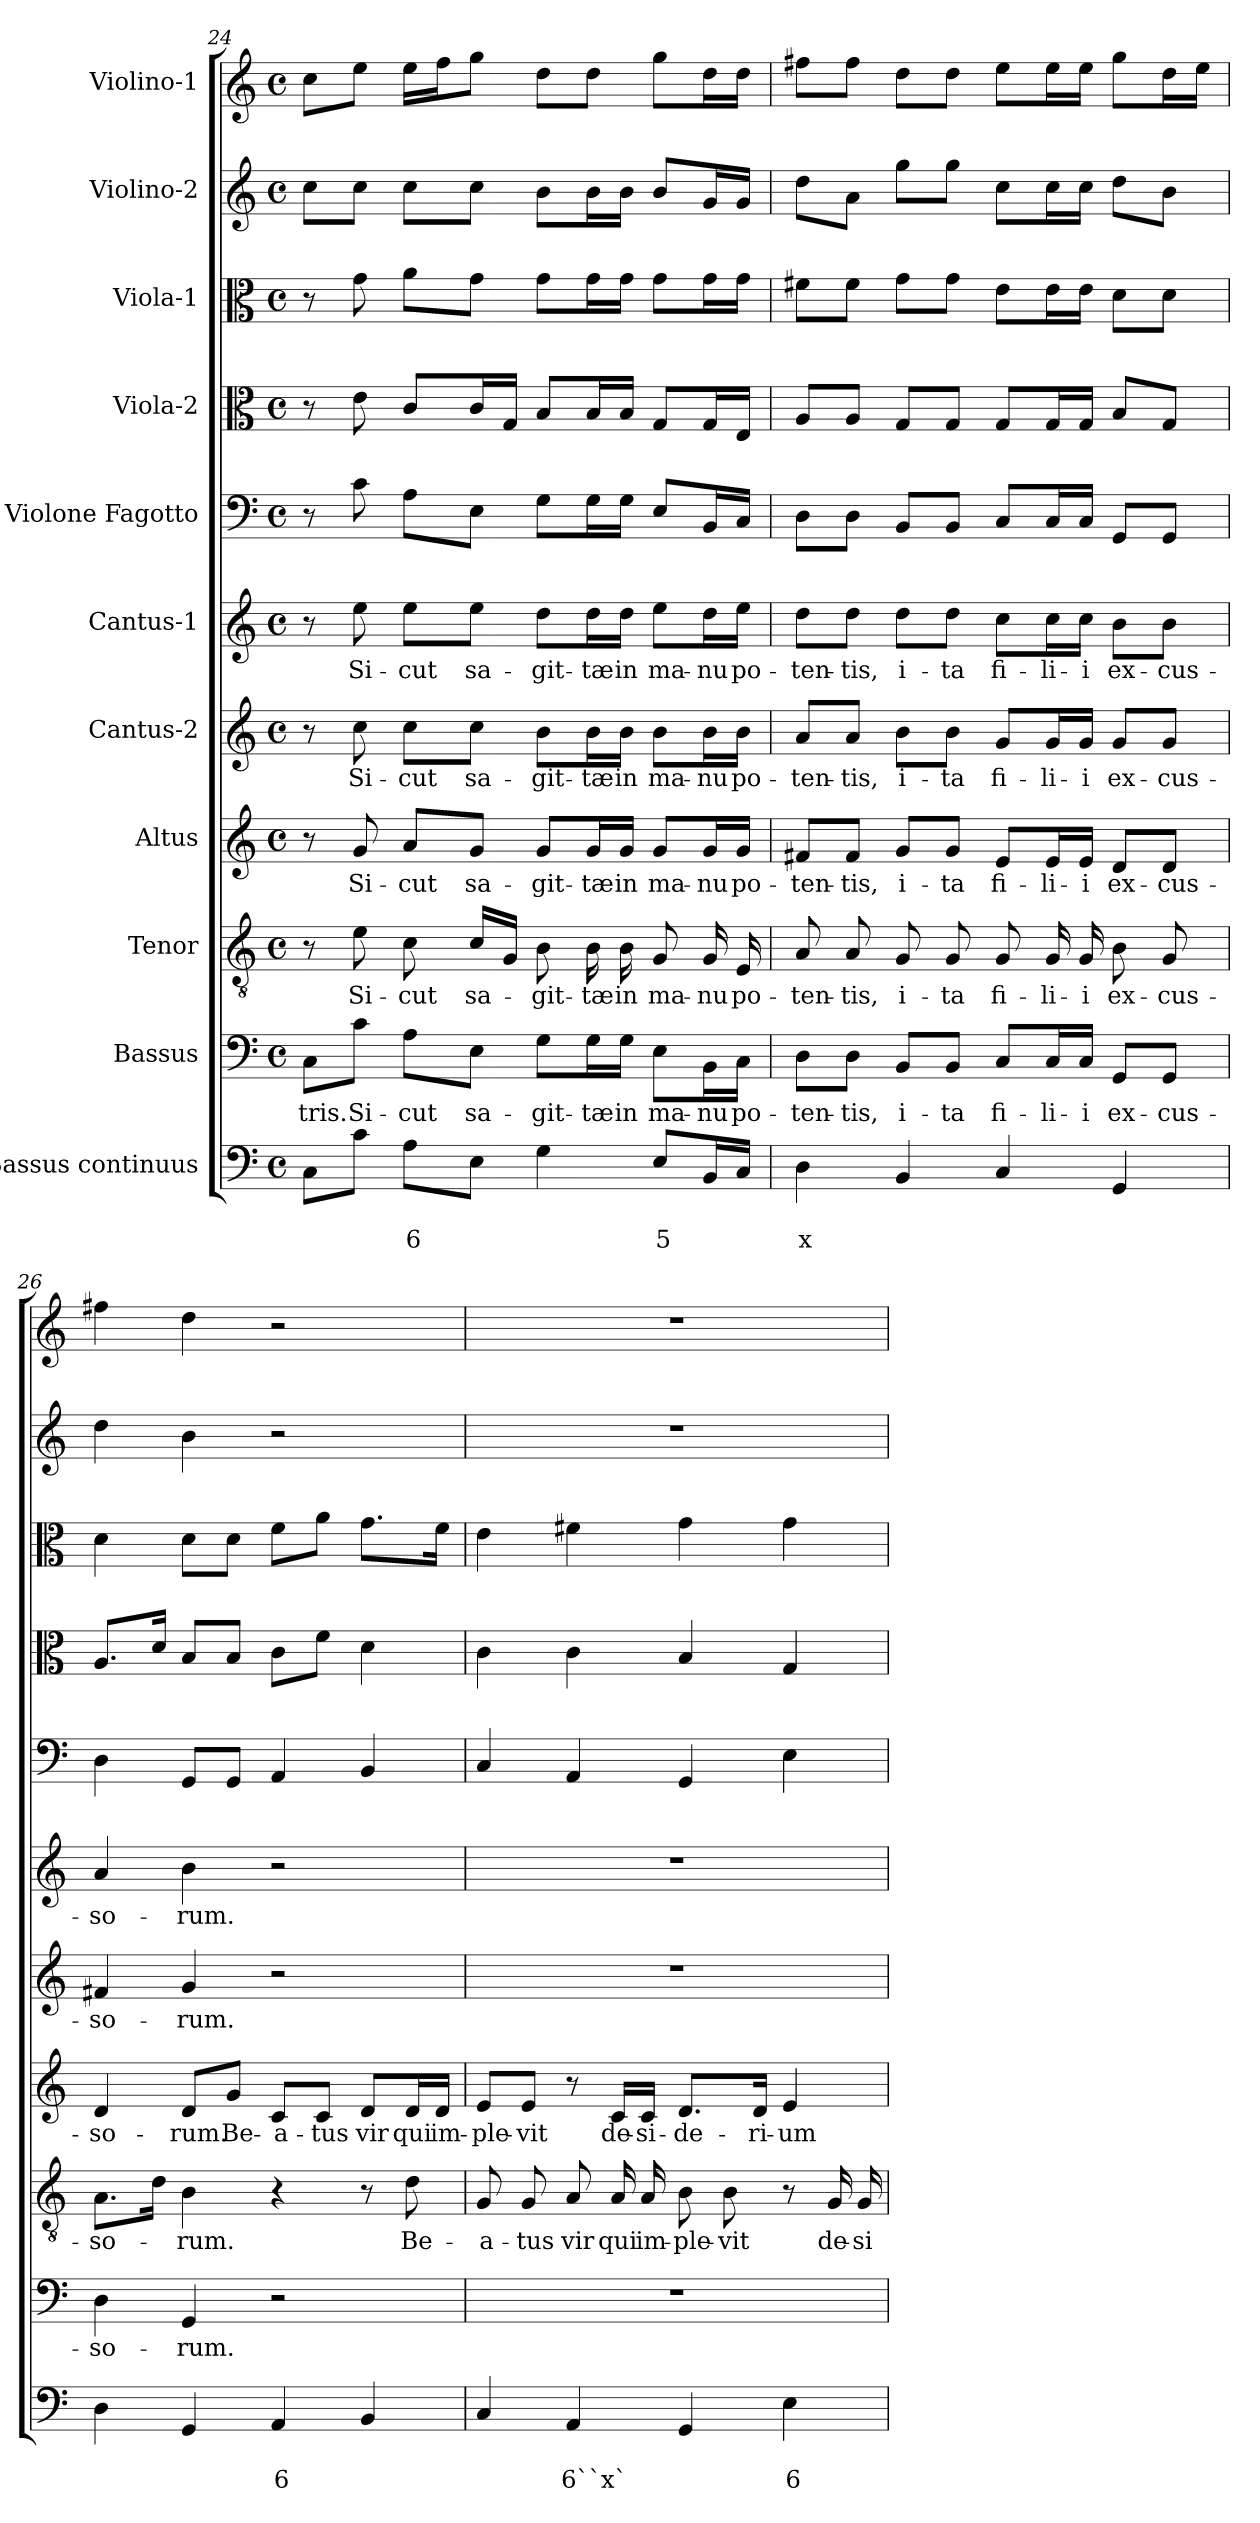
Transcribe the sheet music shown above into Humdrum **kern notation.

**kern	**text	**text	**kern	**text	**kern	**text	**kern	**text	**kern	**text	**kern	**text	**kern	**kern	**kern	**kern	**kern
*part11	*part11	*part11	*part10	*part10	*part9	*part9	*part8	*part8	*part7	*part7	*part6	*part6	*part5	*part4	*part3	*part2	*part1
*staff11	*staff11	*staff11	*staff10	*staff10	*staff9	*staff9	*staff8	*staff8	*staff7	*staff7	*staff6	*staff6	*staff5	*staff4	*staff3	*staff2	*staff1
*I"Bassus continuus	*	*	*I"Bassus	*	*I"Tenor	*	*I"Altus	*	*I"Cantus-2	*	*I"Cantus-1	*	*I"Violone Fagotto	*I"Viola-2	*I"Viola-1	*I"Violino-2	*I"Violino-1
*clefF4	*	*	*clefF4	*	*clefGv2	*	*clefG2	*	*clefG2	*	*clefG2	*	*clefF4	*clefC3	*clefC3	*clefG2	*clefG2
*k[]	*	*	*k[]	*	*k[]	*	*k[]	*	*k[]	*	*k[]	*	*k[]	*k[]	*k[]	*k[]	*k[]
*C:	*	*	*C:	*	*C:	*	*C:	*	*C:	*	*C:	*	*C:	*C:	*C:	*C:	*C:
*M4/4	*	*	*M4/4	*	*M4/4	*	*M4/4	*	*M4/4	*	*M4/4	*	*M4/4	*M4/4	*M4/4	*M4/4	*M4/4
*met(c)	*	*	*met(c)	*	*met(c)	*	*met(c)	*	*met(c)	*	*met(c)	*	*met(c)	*met(c)	*met(c)	*met(c)	*met(c)
=24	=24	=24	=24	=24	=24	=24	=24	=24	=24	=24	=24	=24	=24	=24	=24	=24	=24
!	!	!	!	!LO:LY:b	!	!	!	!	!	!	!	!	!	!	!	!	!
8C\L	.	.	8C\L	-tris.	8r	.	8r	.	8r	.	8r	.	8r	8r	8r	8cc\L	8cc\L
!	!	!	!	!LO:LY:b	!	!LO:LY:b	!	!LO:LY:b	!	!LO:LY:b	!	!LO:LY:b	!	!	!	!	!
8c\J	.	.	8c\J	Si-	8e\	Si-	8g/	Si-	8cc\	Si-	8ee\	Si-	8c\	8e\	8g\	8cc\J	8ee\J
!	!	!LO:LY:b	!	!LO:LY:b	!	!LO:LY:b	!	!LO:LY:b	!	!LO:LY:b	!	!LO:LY:b	!	!	!	!	!
8A\L	.	6	8A\L	-cut	8c\	-cut	8a/L	-cut	8cc\L	-cut	8ee\L	-cut	8A\L	8c/L	8a\L	8cc\L	16ee\LL
.	.	.	.	.	.	.	.	.	.	.	.	.	.	.	.	.	16ff\J
!	!	!	!	!LO:LY:b	!	!LO:LY:b	!	!LO:LY:b	!	!LO:LY:b	!	!LO:LY:b	!	!	!	!	!
8E\J	.	.	8E\J	sa-	16c/LL	sa-	8g/J	sa-	8cc\J	sa-	8ee\J	sa-	8E\J	16c/L	8g\J	8cc\J	8gg\J
.	.	.	.	.	16G/JJ	.	.	.	.	.	.	.	.	16G/JJ	.	.	.
!	!	!	!	!LO:LY:b	!	!LO:LY:b	!	!LO:LY:b	!	!LO:LY:b	!	!LO:LY:b	!	!	!	!	!
4G\	.	.	8G\L	-git-	8B\	-git-	8g/L	-git-	8b\L	-git-	8dd\L	-git-	8G\L	8B/L	8g\L	8b\L	8dd\L
!	!	!	!	!LO:LY:b	!	!LO:LY:b	!	!LO:LY:b	!	!LO:LY:b	!	!LO:LY:b	!	!	!	!	!
.	.	.	16G\L	-tæ	16B\	-tæ	16g/L	-tæ	16b\L	-tæ	16dd\L	-tæ	16G\L	16B/L	16g\L	16b\L	8dd\J
!	!	!	!	!LO:LY:b	!	!LO:LY:b	!	!LO:LY:b	!	!LO:LY:b	!	!LO:LY:b	!	!	!	!	!
.	.	.	16G\JJ	in	16B\	in	16g/JJ	in	16b\JJ	in	16dd\JJ	in	16G\JJ	16B/JJ	16g\JJ	16b\JJ	.
!	!	!LO:LY:b	!	!LO:LY:b	!	!LO:LY:b	!	!LO:LY:b	!	!LO:LY:b	!	!LO:LY:b	!	!	!	!	!
8E/L	.	5	8E\L	ma-	8G/	ma-	8g/L	ma-	8b\L	ma-	8ee\L	ma-	8E/L	8G/L	8g\L	8b/L	8gg\L
!	!	!	!	!LO:LY:b	!	!LO:LY:b	!	!LO:LY:b	!	!LO:LY:b	!	!LO:LY:b	!	!	!	!	!
16BB/L	.	.	16BB\L	-nu	16G/	-nu	16g/L	-nu	16b\L	-nu	16dd\L	-nu	16BB/L	16G/L	16g\L	16g/L	16dd\L
!	!	!	!	!LO:LY:b	!	!LO:LY:b	!	!LO:LY:b	!	!LO:LY:b	!	!LO:LY:b	!	!	!	!	!
16C/JJ	.	.	16C\JJ	po-	16E/	po-	16g/JJ	po-	16b\JJ	po-	16ee\JJ	po-	16C/JJ	16E/JJ	16g\JJ	16g/JJ	16dd\JJ
!!LO:PB:g=z
=25	=25	=25	=25	=25	=25	=25	=25	=25	=25	=25	=25	=25	=25	=25	=25	=25	=25
!	!	!LO:LY:b	!	!LO:LY:b	!	!LO:LY:b	!	!LO:LY:b	!	!LO:LY:b	!	!LO:LY:b	!	!	!	!	!
4D\	.	x	8D\L	-ten-	8A/	-ten-	8f#X/L	-ten-	8a/L	-ten-	8dd\L	-ten-	8D\L	8A/L	8f#X\L	8dd\L	8ff#X\L
!	!	!	!	!LO:LY:b	!	!LO:LY:b	!	!LO:LY:b	!	!LO:LY:b	!	!LO:LY:b	!	!	!	!	!
.	.	.	8D\J	-tis,	8A/	-tis,	8f#/J	-tis,	8a/J	-tis,	8dd\J	-tis,	8D\J	8A/J	8f#\J	8a\J	8ff#\J
!	!	!	!	!LO:LY:b	!	!LO:LY:b	!	!LO:LY:b	!	!LO:LY:b	!	!LO:LY:b	!	!	!	!	!
4BB/	.	.	8BB/L	i-	8G/	i-	8g/L	i-	8b\L	i-	8dd\L	i-	8BB/L	8G/L	8g\L	8gg\L	8dd\L
!	!	!	!	!LO:LY:b	!	!LO:LY:b	!	!LO:LY:b	!	!LO:LY:b	!	!LO:LY:b	!	!	!	!	!
.	.	.	8BB/J	-ta	8G/	-ta	8g/J	-ta	8b\J	-ta	8dd\J	-ta	8BB/J	8G/J	8g\J	8gg\J	8dd\J
!	!	!	!	!LO:LY:b	!	!LO:LY:b	!	!LO:LY:b	!	!LO:LY:b	!	!LO:LY:b	!	!	!	!	!
4C/	.	.	8C/L	fi-	8G/	fi-	8e/L	fi-	8g/L	fi-	8cc\L	fi-	8C/L	8G/L	8e\L	8cc\L	8ee\L
!	!	!	!	!LO:LY:b	!	!LO:LY:b	!	!LO:LY:b	!	!LO:LY:b	!	!LO:LY:b	!	!	!	!	!
.	.	.	16C/L	-li-	16G/	-li-	16e/L	-li-	16g/L	-li-	16cc\L	-li-	16C/L	16G/L	16e\L	16cc\L	16ee\L
!	!	!	!	!LO:LY:b	!	!LO:LY:b	!	!LO:LY:b	!	!LO:LY:b	!	!LO:LY:b	!	!	!	!	!
.	.	.	16C/JJ	-i	16G/	-i	16e/JJ	-i	16g/JJ	-i	16cc\JJ	-i	16C/JJ	16G/JJ	16e\JJ	16cc\JJ	16ee\JJ
!	!	!	!	!LO:LY:b	!	!LO:LY:b	!	!LO:LY:b	!	!LO:LY:b	!	!LO:LY:b	!	!	!	!	!
4GG/	.	.	8GG/L	ex-	8B\	ex-	8d/L	ex-	8g/L	ex-	8b\L	ex-	8GG/L	8B/L	8d\L	8dd\L	8gg\L
!	!	!	!	!LO:LY:b	!	!LO:LY:b	!	!LO:LY:b	!	!LO:LY:b	!	!LO:LY:b	!	!	!	!	!
.	.	.	8GG/J	-cus-	8G/	-cus-	8d/J	-cus-	8g/J	-cus-	8b\J	-cus-	8GG/J	8G/J	8d\J	8b\J	16dd\L
.	.	.	.	.	.	.	.	.	.	.	.	.	.	.	.	.	16ee\JJ
=26	=26	=26	=26	=26	=26	=26	=26	=26	=26	=26	=26	=26	=26	=26	=26	=26	=26
!	!	!	!	!LO:LY:b	!	!LO:LY:b	!	!LO:LY:b	!	!LO:LY:b	!	!LO:LY:b	!	!	!	!	!
4D\	.	.	4D\	-so-	8.A\L	-so-	4d/	-so-	4f#X/	-so-	4a/	-so-	4D\	8.A/L	4d\	4dd\	4ff#X\
.	.	.	.	.	16d\Jk	.	.	.	.	.	.	.	.	16d/Jk	.	.	.
!	!	!	!	!LO:LY:b	!	!LO:LY:b	!	!LO:LY:b	!	!LO:LY:b	!	!LO:LY:b	!	!	!	!	!
4GG/	.	.	4GG/	-rum.	4B\	-rum.	8d/L	-rum.	4g/	-rum.	4b\	-rum.	8GG/L	8B/L	8d\L	4b\	4dd\
!	!	!	!	!	!	!	!	!LO:LY:b	!	!	!	!	!	!	!	!	!
.	.	.	.	.	.	.	8g/J	Be-	.	.	.	.	8GG/J	8B/J	8d\J	.	.
!	!	!LO:LY:b	!	!	!	!	!	!LO:LY:b	!	!	!	!	!	!	!	!	!
4AA/	.	6	2r	.	4r	.	8c/L	-a-	2r	.	2r	.	4AA/	8c\L	8f\L	2r	2r
!	!	!	!	!	!	!	!	!LO:LY:b	!	!	!	!	!	!	!	!	!
.	.	.	.	.	.	.	8c/J	-tus	.	.	.	.	.	8f\J	8a\J	.	.
!	!	!	!	!	!	!	!	!LO:LY:b	!	!	!	!	!	!	!	!	!
4BB/	.	.	.	.	8r	.	8d/L	vir	.	.	.	.	4BB/	4d\	8.g\L	.	.
!	!	!	!	!	!	!LO:LY:b	!	!LO:LY:b	!	!	!	!	!	!	!	!	!
.	.	.	.	.	8d\	Be-	16d/L	qui	.	.	.	.	.	.	.	.	.
!	!	!	!	!	!	!	!	!LO:LY:b	!	!	!	!	!	!	!	!	!
.	.	.	.	.	.	.	16d/JJ	im-	.	.	.	.	.	.	16f\Jk	.	.
=27	=27	=27	=27	=27	=27	=27	=27	=27	=27	=27	=27	=27	=27	=27	=27	=27	=27
!	!	!	!	!	!	!LO:LY:b	!	!LO:LY:b	!	!	!	!	!	!	!	!	!
4C/	.	.	1r	.	8G/	-a-	8e/L	-ple-	1r	.	1r	.	4C/	4c\	4e\	1r	1r
!	!	!	!	!	!	!LO:LY:b	!	!LO:LY:b	!	!	!	!	!	!	!	!	!
.	.	.	.	.	8G/	-tus	8e/J	-vit	.	.	.	.	.	.	.	.	.
!	!	!LO:LY:b	!	!	!	!LO:LY:b	!	!	!	!	!	!	!	!	!	!	!
4AA/	.	6``x`	.	.	8A/	vir	8r	.	.	.	.	.	4AA/	4c\	4f#X\	.	.
!	!	!	!	!	!	!LO:LY:b	!	!LO:LY:b	!	!	!	!	!	!	!	!	!
.	.	.	.	.	16A/	qui	16c/LL	de-	.	.	.	.	.	.	.	.	.
!	!	!	!	!	!	!LO:LY:b	!	!LO:LY:b	!	!	!	!	!	!	!	!	!
.	.	.	.	.	16A/	im-	16c/JJ	-si-	.	.	.	.	.	.	.	.	.
!	!	!	!	!	!	!LO:LY:b	!	!LO:LY:b	!	!	!	!	!	!	!	!	!
4GG/	.	.	.	.	8B\	-ple-	8.d/L	-de-	.	.	.	.	4GG/	4B/	4g\	.	.
!	!	!	!	!	!	!LO:LY:b	!	!	!	!	!	!	!	!	!	!	!
.	.	.	.	.	8B\	-vit	.	.	.	.	.	.	.	.	.	.	.
!	!	!	!	!	!	!	!	!LO:LY:b	!	!	!	!	!	!	!	!	!
.	.	.	.	.	.	.	16d/Jk	-ri-	.	.	.	.	.	.	.	.	.
!	!	!LO:LY:b	!	!	!	!	!	!LO:LY:b	!	!	!	!	!	!	!	!	!
4E\	.	6	.	.	8r	.	4e/	-um	.	.	.	.	4E\	4G/	4g\	.	.
!	!	!	!	!	!	!LO:LY:b	!	!	!	!	!	!	!	!	!	!	!
.	.	.	.	.	16G/	de-	.	.	.	.	.	.	.	.	.	.	.
!	!	!	!	!	!	!LO:LY:b	!	!	!	!	!	!	!	!	!	!	!
.	.	.	.	.	16G/	-si-	.	.	.	.	.	.	.	.	.	.	.
=	=	=	=	=	=	=	=	=	=	=	=	=	=	=	=	=	=
*-	*-	*-	*-	*-	*-	*-	*-	*-	*-	*-	*-	*-	*-	*-	*-	*-	*-
